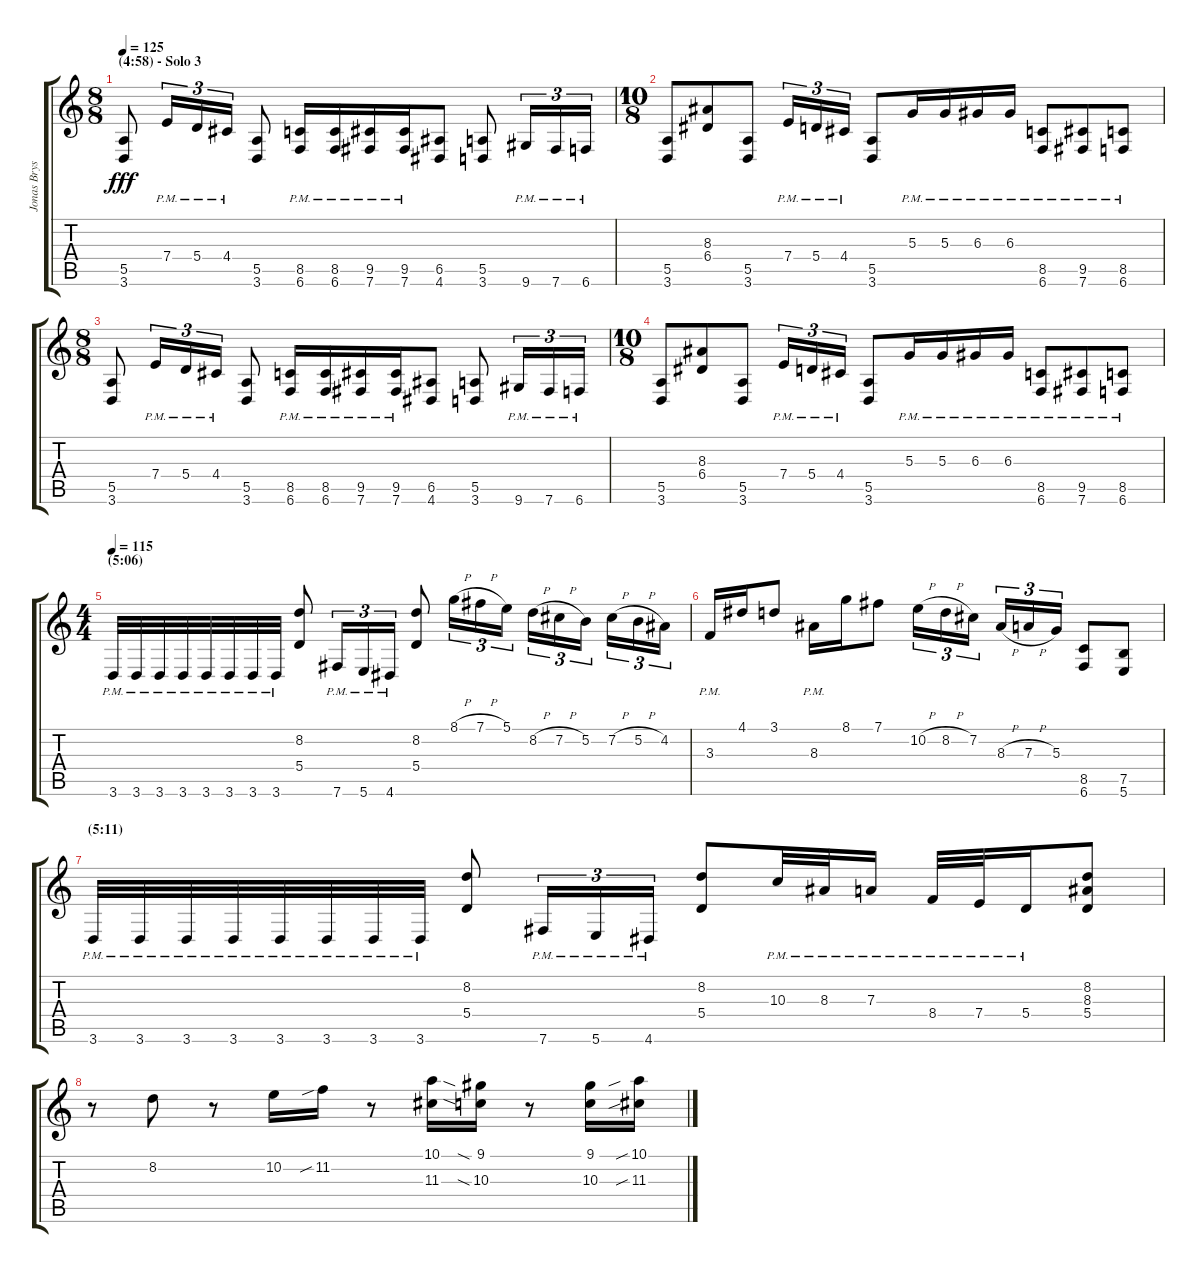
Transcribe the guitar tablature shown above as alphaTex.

\track ("Jonas Bryssling" "Jonas Brys") {instrument distortionguitar}
\staff {score tabs}
\tuning (B3 Gb3 D3 A2 E2 B1) {hide}
\ts (8 8)
\section ("" "(4:58) - Solo 3")
\tempo 125
\clef g2
\ks c
(5.5 3.6).8{dy fff} 7.4{pm}.16{tu (3 2)} 5.4{pm}.16{tu (3 2)} 4.4{pm}.16{tu (3 2)} (5.5 3.6).8 (8.5{pm} 6.6{pm}).16 (8.5{pm} 6.6{pm}).16 (9.5{pm} 7.6{pm}).16 (9.5{pm} 7.6{pm}).16 (6.5 4.6).8 (5.5 3.6).8 9.6{pm}.16{tu (3 2)} 7.6{pm}.16{tu (3 2)} 6.6{pm}.16{tu (3 2)} |
\ts (10 8)
(5.5 3.6).8 (8.3 6.4).8 (5.5 3.6).8 7.4{pm}.16{tu (3 2)} 5.4{pm}.16{tu (3 2)} 4.4{pm}.16{tu (3 2)} (5.5 3.6).8 5.3{pm}.16 5.3{pm}.16 6.3{pm}.16 6.3{pm}.16 (8.5{pm} 6.6{pm}).8 (9.5{pm} 7.6{pm}).8 (8.5{pm} 6.6{pm}).8 |
\ts (8 8)
(5.5 3.6).8 7.4{pm}.16{tu (3 2)} 5.4{pm}.16{tu (3 2)} 4.4{pm}.16{tu (3 2)} (5.5 3.6).8 (8.5{pm} 6.6{pm}).16 (8.5{pm} 6.6{pm}).16 (9.5{pm} 7.6{pm}).16 (9.5{pm} 7.6{pm}).16 (6.5 4.6).8 (5.5 3.6).8 9.6{pm}.16{tu (3 2)} 7.6{pm}.16{tu (3 2)} 6.6{pm}.16{tu (3 2)} |
\ts (10 8)
(5.5 3.6).8 (8.3 6.4).8 (5.5 3.6).8 7.4{pm}.16{tu (3 2)} 5.4{pm}.16{tu (3 2)} 4.4{pm}.16{tu (3 2)} (5.5 3.6).8 5.3{pm}.16 5.3{pm}.16 6.3{pm}.16 6.3{pm}.16 (8.5{pm} 6.6{pm}).8 (9.5{pm} 7.6{pm}).8 (8.5{pm} 6.6{pm}).8 |
\ts (4 4)
\section ("" "(5:06)")
\tempo 115
3.6{pm}.32 3.6{pm}.32 3.6{pm}.32 3.6{pm}.32 3.6{pm}.32 3.6{pm}.32 3.6{pm}.32 3.6{pm}.32 (8.2 5.4).8 7.6{pm}.16{tu (3 2)} 5.6{pm}.16{tu (3 2)} 4.6{pm}.16{tu (3 2)} (8.2 5.4).8 8.1{h}.16{tu (3 2)} 7.1{h}.16{tu (3 2)} 5.1.16{tu (3 2)} 8.2{h}.16{tu (3 2)} 7.2{h}.16{tu (3 2)} 5.2.16{tu (3 2)} 7.2{h}.16{tu (3 2)} 5.2{h}.16{tu (3 2)} 4.2.16{tu (3 2)} |
3.3{pm}.16 4.1.16 3.1.8 8.3{pm}.16 8.1.16 7.1.8 10.2{h}.16{tu (3 2)} 8.2{h}.16{tu (3 2)} 7.2.16{tu (3 2)} 8.3{h}.16{tu (3 2)} 7.3{h}.16{tu (3 2)} 5.3.16{tu (3 2)} (8.5 6.6).8 (7.5 5.6).8 |
\section ("" "(5:11)")
3.6{pm}.32 3.6{pm}.32 3.6{pm}.32 3.6{pm}.32 3.6{pm}.32 3.6{pm}.32 3.6{pm}.32 3.6{pm}.32 (8.2 5.4).8 7.6{pm}.16{tu (3 2)} 5.6{pm}.16{tu (3 2)} 4.6{pm}.16{tu (3 2)} (8.2 5.4).8 10.3{pm}.32 8.3{pm}.32 7.3{pm}.16 8.4{pm}.32 7.4{pm}.32 5.4{pm}.16 (8.2 8.3 5.4).8 |
r.8 8.2.8 r.8 10.2.16 11.2{sib}.16 r.8 (10.1 11.3).16 (9.1{sia} 10.3{sia}).16 r.8 (9.1 10.3).16 (10.1{sib} 11.3{sib}).16
